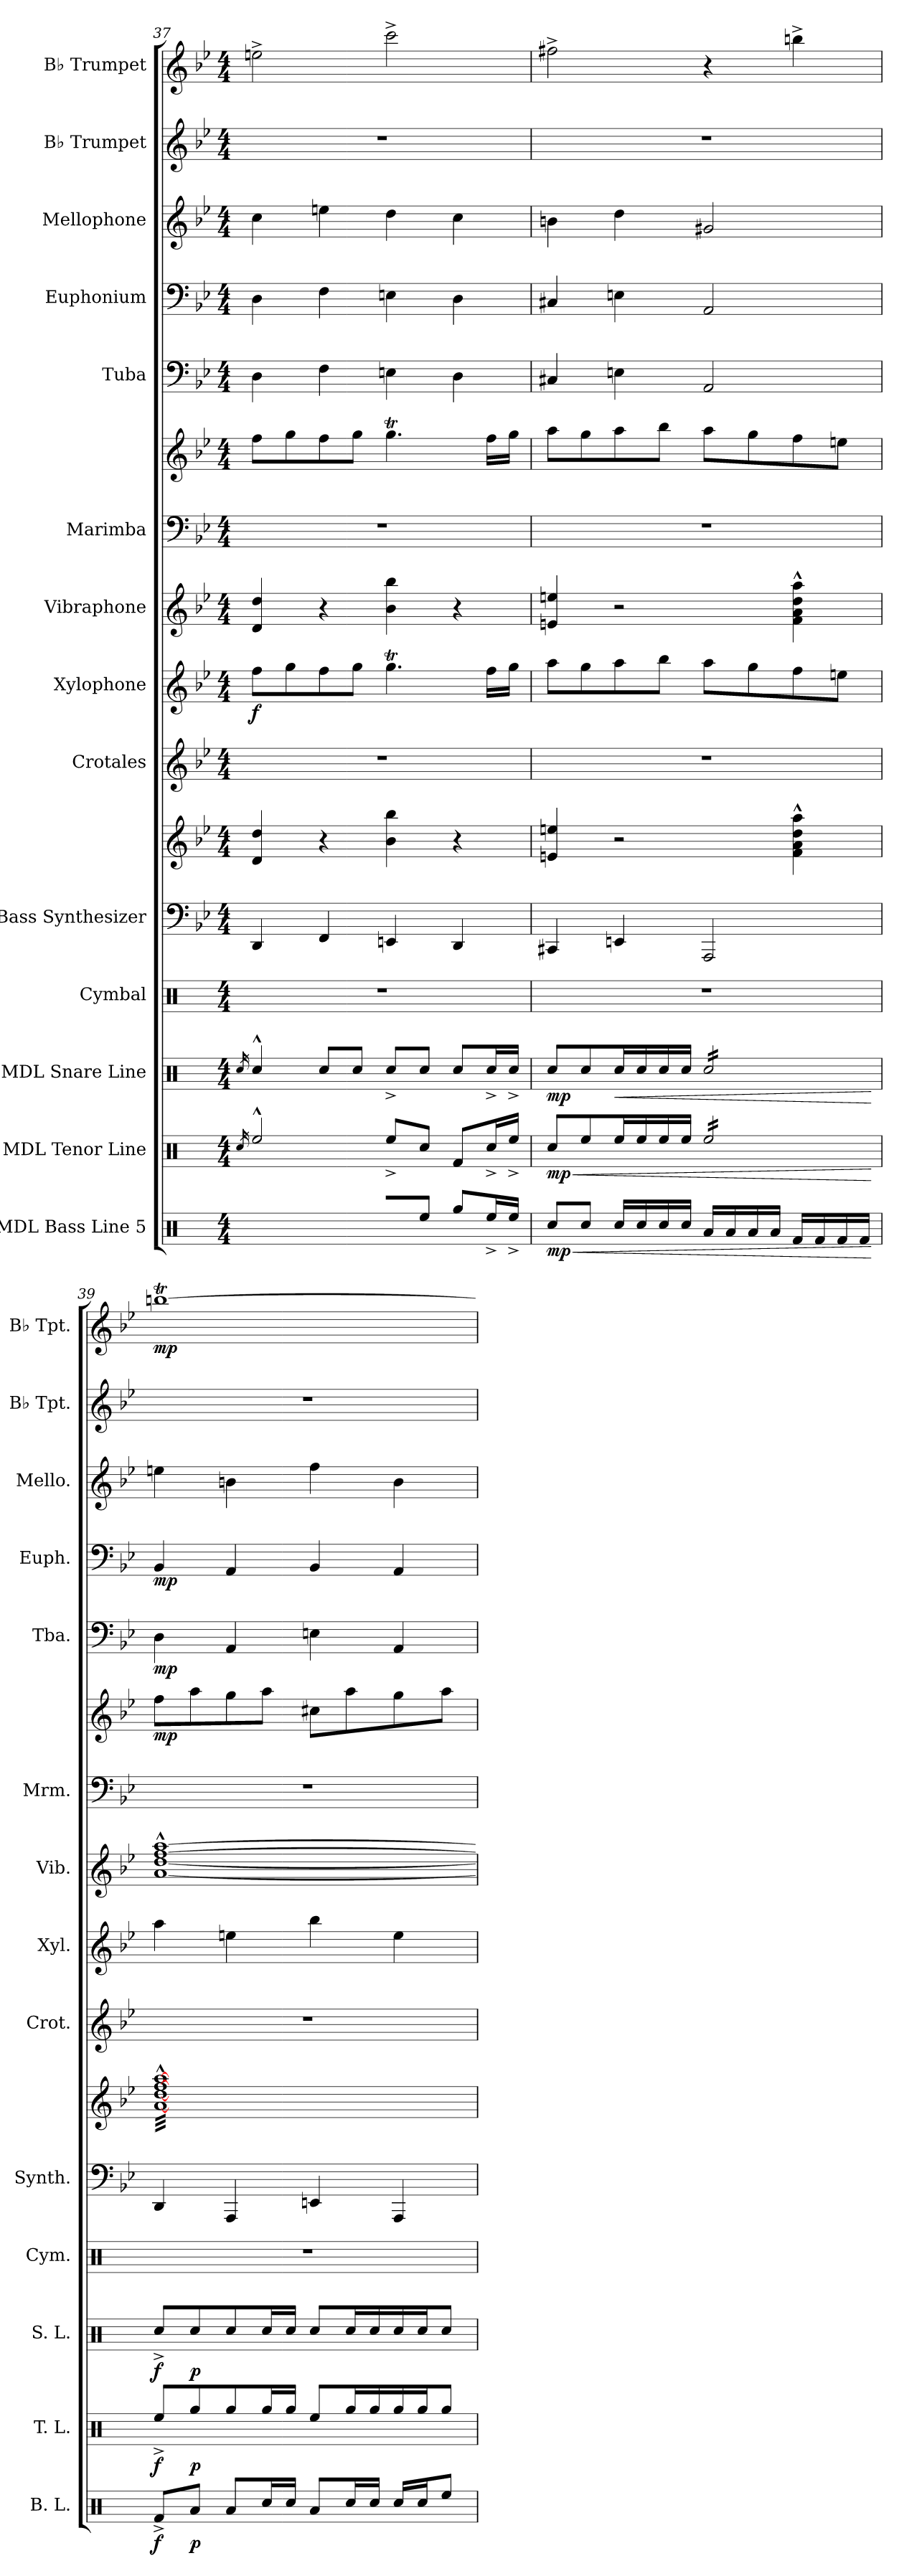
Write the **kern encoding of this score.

**kern	**dynam	**kern	**dynam	**kern	**dynam	**kern	**kern	**kern	**dynam	**kern	**kern	**dynam	**kern	**kern	**kern	**dynam	**kern	**dynam	**kern	**dynam	**kern	**kern	**kern	**dynam
*part14	*part14	*part13	*part13	*part12	*part12	*part11	*part10	*part10	*part10	*part9	*part8	*part8	*part7	*part6	*part6	*part6	*part5	*part5	*part4	*part4	*part3	*part2	*part1	*part1
*staff16	*staff16	*staff15	*staff15	*staff14	*staff14	*staff13	*staff12	*staff11	*staff11/12	*staff10	*staff9	*staff9	*staff8	*staff7	*staff6	*staff6/7	*staff5	*staff5	*staff4	*staff4	*staff3	*staff2	*staff1	*staff1
*I"MDL Bass Line 5	*	*I"MDL Tenor Line	*	*I"MDL Snare Line	*	*I"Cymbal	*I"Bass Synthesizer	*	*	*I"Crotales	*I"Xylophone	*	*I"Vibraphone	*I"Marimba	*	*	*I"Tuba	*	*I"Euphonium	*	*I"Mellophone	*I"B♭ Trumpet	*I"B♭ Trumpet	*
*I'B. L.	*	*I'T. L.	*	*I'S. L.	*	*I'Cym.	*I'Synth.	*	*	*I'Crot.	*I'Xyl.	*	*I'Vib.	*I'Mrm.	*	*	*I'Tba.	*	*I'Euph.	*	*I'Mello.	*I'B♭ Tpt.	*I'B♭ Tpt.	*
*clefX	*	*clefX	*	*clefX	*	*clefX	*clefF4	*clefG2	*	*clefG2	*clefG2	*	*clefG2	*clefF4	*clefG2	*	*clefF4	*	*clefF4	*	*clefG2	*clefG2	*clefG2	*
*	*	*	*	*	*	*	*	*	*	*ITrd-14c-24	*ITrd-7c-12	*	*	*	*	*	*	*	*	*	*ITrd4c7	*ITrd1c2	*ITrd1c2	*
*k[]	*	*k[]	*	*k[]	*	*k[]	*k[b-e-]	*k[b-e-]	*	*k[b-e-]	*k[b-e-]	*	*k[b-e-]	*k[b-e-]	*k[b-e-]	*	*k[b-e-]	*	*k[b-e-]	*	*k[b-e-a-]	*k[b-e-a-d-]	*k[b-e-a-d-]	*
*M4/4	*	*M4/4	*	*M4/4	*	*M4/4	*M4/4	*M4/4	*	*M4/4	*M4/4	*	*M4/4	*M4/4	*M4/4	*	*M4/4	*	*M4/4	*	*M4/4	*M4/4	*M4/4	*
=37	=37	=37	=37	=37	=37	=37	=37	=37	=37	=37	=37	=37	=37	=37	=37	=37	=37	=37	=37	=37	=37	=37	=37	=37
.	.	16qRcc/	.	16qRcc/	.	.	.	.	.	.	.	.	.	.	.	.	.	.	.	.	.	.	.	.
!	!	!	!	!	!	!	!	!	!	!	!	!LO:DY:b	!	!	!	!	!	!	!	!	!	!	!	!
2R^/	.	2Ree^^/	.	4Rcc^^/	.	1r	4DD/	4d/ 4dd/	.	1r	8fff\L	f	4d/ 4dd/	1r	8ff\L	.	4D\	.	4D\	.	4f\	1r	2ddn^\	.
.	.	.	.	.	.	.	.	.	.	.	8ggg\	.	.	.	8gg\	.	.	.	.	.	.	.	.	.
.	.	.	.	8Rcc/L	.	.	4FF/	4r	.	.	8fff\	.	4r	.	8ff\	.	4F\	.	4F\	.	4an\	.	.	.
.	.	.	.	8Rcc/J	.	.	.	.	.	.	8ggg\J	.	.	.	8gg\J	.	.	.	.	.	.	.	.	.
8R^/L	.	8Ree^/L	.	8Rcc^/L	.	.	4EEn/	4b-\ 4bb-\	.	.	4.gggT\	.	4b-\ 4bb-\	.	4.ggT\	.	4En\	.	4En\	.	4g\	.	2bb-^\	.
8Ree/J	.	8Rcc/J	.	8Rcc/J	.	.	.	.	.	.	.	.	.	.	.	.	.	.	.	.	.	.	.	.
8Rgg/L	.	8Rf/L	.	8Rcc/L	.	.	4DD/	4r	.	.	.	.	4r	.	.	.	4D\	.	4D\	.	4f\	.	.	.
16Ree^/L	.	16Rcc^/L	.	16Rcc^/L	.	.	.	.	.	.	16fff\LL	.	.	.	16ff\LL	.	.	.	.	.	.	.	.	.
16Ree^/JJ	.	16Ree^/JJ	.	16Rcc^/JJ	.	.	.	.	.	.	16ggg\JJ	.	.	.	16gg\JJ	.	.	.	.	.	.	.	.	.
=38	=38	=38	=38	=38	=38	=38	=38	=38	=38	=38	=38	=38	=38	=38	=38	=38	=38	=38	=38	=38	=38	=38	=38	=38
!	!LO:HP:b	!	!LO:HP:b	!	!	!	!	!	!	!	!	!	!	!	!	!	!	!	!	!	!	!	!	!
!	!LO:DY:n=1:b	!	!LO:DY:n=1:b	!	!LO:DY:b	!	!	!	!	!	!	!	!	!	!	!	!	!	!	!	!	!	!	!
8Rcc/L	< mp	8Rcc/L	< mp	8Rcc/L	mp	1r	4CC#X/	4en/ 4een/	.	1r	8aaa\L	.	4en/ 4een/	1r	8aa\L	.	4C#X/	.	4C#X/	.	4en\	1r	2een^\	.
8Rcc/J	.	8Ree/	.	8Rcc/	.	.	.	.	.	.	8ggg\	.	.	.	8gg\	.	.	.	.	.	.	.	.	.
!	!	!	!	!	!LO:HP:b	!	!	!	!	!	!	!	!	!	!	!	!	!	!	!	!	!	!	!
*	*	*tremolo	*	*	*	*	*	*	*	*	*	*	*	*	*	*	*	*	*	*	*	*	*	*
*	*	*	*	*tremolo	*	*	*	*	*	*	*	*	*	*	*	*	*	*	*	*	*	*	*	*
16Rcc/LL	.	16Ree/	.	16Rcc/	<	.	4EEn/	2r	.	.	8aaa\	.	2r	.	8aa\	.	4En\	.	4En\	.	4g\	.	.	.
16Rcc/	.	16Ree/	.	16Rcc/	.	.	.	.	.	.	.	.	.	.	.	.	.	.	.	.	.	.	.	.
16Rcc/	.	16Ree/	.	16Rcc/	.	.	.	.	.	.	8bbb-\J	.	.	.	8bb-\J	.	.	.	.	.	.	.	.	.
16Rcc/JJ	.	16Ree/JJ	.	16Rcc/JJ	.	.	.	.	.	.	.	.	.	.	.	.	.	.	.	.	.	.	.	.
16Ra/LL	.	16Ree/LL	.	16Rcc/LL	.	.	2AAA/	.	.	.	8aaa\L	.	.	.	8aa\L	.	2AA/	.	2AA/	.	2c#X/	.	4r	.
16Ra/	.	16Ree/	.	16Rcc/	.	.	.	.	.	.	.	.	.	.	.	.	.	.	.	.	.	.	.	.
16Ra/	.	16Ree/	.	16Rcc/	.	.	.	.	.	.	8ggg\	.	.	.	8gg\	.	.	.	.	.	.	.	.	.
16Ra/JJ	.	16Ree/	.	16Rcc/	.	.	.	.	.	.	.	.	.	.	.	.	.	.	.	.	.	.	.	.
16Rf/LL	.	16Ree/	.	16Rcc/	.	.	.	4f\^^ 4a\^^ 4dd\^^ 4aa\^^	.	.	8fff\	.	4f\^^ 4a\^^ 4dd\^^ 4aa\^^	.	8ff\	.	.	.	.	.	.	.	4aan^\	.
16Rf/	.	16Ree/	.	16Rcc/	.	.	.	.	.	.	.	.	.	.	.	.	.	.	.	.	.	.	.	.
16Rf/	.	16Ree/	.	16Rcc/	.	.	.	.	.	.	8eeen\J	.	.	.	8een\J	.	.	.	.	.	.	.	.	.
16Rf/JJ	.	16Ree/JJ	.	16Rcc/JJ	.	.	.	.	.	.	.	.	.	.	.	.	.	.	.	.	.	.	.	.
*	*	*	*	*Xtremolo	*	*	*	*	*	*	*	*	*	*	*	*	*	*	*	*	*	*	*	*
*	*	*Xtremolo	*	*	*	*	*	*	*	*	*	*	*	*	*	*	*	*	*	*	*	*	*	*
.	[	.	[	.	[	.	.	.	.	.	.	.	.	.	.	.	.	.	.	.	.	.	.	.
!!LO:PB:g=z
=39	=39	=39	=39	=39	=39	=39	=39	=39	=39	=39	=39	=39	=39	=39	=39	=39	=39	=39	=39	=39	=39	=39	=39	=39
!	!LO:DY:b	!	!LO:DY:b	!	!LO:DY:b	!	!	!	!LO:DY:b=2	!	!	!	!	!	!	!	!	!	!	!	!	!	!	!
!	!	!	!	!	!	!	!	!	!LO:DY:n=1:b	!	!	!	!	!	!	!LO:DY:b	!	!LO:DY:b	!	!LO:DY:b	!	!	!	!LO:DY:b
*	*	*	*	*	*	*	*	*tremolo	*	*	*	*	*	*	*	*	*	*	*	*	*	*	*	*
8Rf^/L	f	8Ree^/L	f	8Rcc^/L	f	1r	4DD/	[32a^^ [32dd^^ [32ff^^ [32aa^^LLL	mp mf	1r	4aaa\	.	[1a^^ [1dd^^ [1ff^^ [1aa^^	1r	8ff\L	mp	4D\	mp	4BB-/	mp	4an\	1r	[1aant	mp
.	.	.	.	.	.	.	.	32a^^ 32dd^^ 32ff^^ 32aa^^	.	.	.	.	.	.	.	.	.	.	.	.	.	.	.	.
.	.	.	.	.	.	.	.	32a^^ 32dd^^ 32ff^^ 32aa^^	.	.	.	.	.	.	.	.	.	.	.	.	.	.	.	.
.	.	.	.	.	.	.	.	32a^^ 32dd^^ 32ff^^ 32aa^^	.	.	.	.	.	.	.	.	.	.	.	.	.	.	.	.
!	!LO:DY:b	!	!LO:DY:b	!	!LO:DY:b	!	!	!	!	!	!	!	!	!	!	!	!	!	!	!	!	!	!	!
8Ra/J	p	8Rgg/	p	8Rcc/	p	.	.	32a^^ 32dd^^ 32ff^^ 32aa^^	.	.	.	.	.	.	8aa\	.	.	.	.	.	.	.	.	.
.	.	.	.	.	.	.	.	32a^^ 32dd^^ 32ff^^ 32aa^^	.	.	.	.	.	.	.	.	.	.	.	.	.	.	.	.
.	.	.	.	.	.	.	.	32a^^ 32dd^^ 32ff^^ 32aa^^	.	.	.	.	.	.	.	.	.	.	.	.	.	.	.	.
.	.	.	.	.	.	.	.	32a^^ 32dd^^ 32ff^^ 32aa^^	.	.	.	.	.	.	.	.	.	.	.	.	.	.	.	.
8Ra/L	.	8Rgg/	.	8Rcc/	.	.	4AAA/	32a^^ 32dd^^ 32ff^^ 32aa^^	.	.	4eeen\	.	.	.	8gg\	.	4AA/	.	4AA/	.	4en\	.	.	.
.	.	.	.	.	.	.	.	32a^^ 32dd^^ 32ff^^ 32aa^^	.	.	.	.	.	.	.	.	.	.	.	.	.	.	.	.
.	.	.	.	.	.	.	.	32a^^ 32dd^^ 32ff^^ 32aa^^	.	.	.	.	.	.	.	.	.	.	.	.	.	.	.	.
.	.	.	.	.	.	.	.	32a^^ 32dd^^ 32ff^^ 32aa^^	.	.	.	.	.	.	.	.	.	.	.	.	.	.	.	.
*	*	*tremolo	*	*	*	*	*	*	*	*	*	*	*	*	*	*	*	*	*	*	*	*	*	*
*	*	*	*	*tremolo	*	*	*	*	*	*	*	*	*	*	*	*	*	*	*	*	*	*	*	*
16Rcc/L	.	16Rgg/	.	16Rcc/	.	.	.	32a^^ 32dd^^ 32ff^^ 32aa^^	.	.	.	.	.	.	8aa\J	.	.	.	.	.	.	.	.	.
.	.	.	.	.	.	.	.	32a^^ 32dd^^ 32ff^^ 32aa^^	.	.	.	.	.	.	.	.	.	.	.	.	.	.	.	.
16Rcc/JJ	.	16Rgg/JJ	.	16Rcc/JJ	.	.	.	32a^^ 32dd^^ 32ff^^ 32aa^^	.	.	.	.	.	.	.	.	.	.	.	.	.	.	.	.
*	*	*	*	*Xtremolo	*	*	*	*	*	*	*	*	*	*	*	*	*	*	*	*	*	*	*	*
*	*	*Xtremolo	*	*	*	*	*	*	*	*	*	*	*	*	*	*	*	*	*	*	*	*	*	*
.	.	.	.	.	.	.	.	32a^^ 32dd^^ 32ff^^ 32aa^^	.	.	.	.	.	.	.	.	.	.	.	.	.	.	.	.
8Ra/L	.	8Ree/L	.	8Rcc/L	.	.	4EEn/	32a^^ 32dd^^ 32ff^^ 32aa^^	.	.	4bbb-\	.	.	.	8cc#X\L	.	4En\	.	4BB-/	.	4b-\	.	.	.
.	.	.	.	.	.	.	.	32a^^ 32dd^^ 32ff^^ 32aa^^	.	.	.	.	.	.	.	.	.	.	.	.	.	.	.	.
.	.	.	.	.	.	.	.	32a^^ 32dd^^ 32ff^^ 32aa^^	.	.	.	.	.	.	.	.	.	.	.	.	.	.	.	.
.	.	.	.	.	.	.	.	32a^^ 32dd^^ 32ff^^ 32aa^^	.	.	.	.	.	.	.	.	.	.	.	.	.	.	.	.
*	*	*tremolo	*	*	*	*	*	*	*	*	*	*	*	*	*	*	*	*	*	*	*	*	*	*
*	*	*	*	*tremolo	*	*	*	*	*	*	*	*	*	*	*	*	*	*	*	*	*	*	*	*
16Rcc/L	.	16Rgg/	.	16Rcc/	.	.	.	32a^^ 32dd^^ 32ff^^ 32aa^^	.	.	.	.	.	.	8aa\	.	.	.	.	.	.	.	.	.
.	.	.	.	.	.	.	.	32a^^ 32dd^^ 32ff^^ 32aa^^	.	.	.	.	.	.	.	.	.	.	.	.	.	.	.	.
16Rcc/JJ	.	16Rgg/	.	16Rcc/	.	.	.	32a^^ 32dd^^ 32ff^^ 32aa^^	.	.	.	.	.	.	.	.	.	.	.	.	.	.	.	.
.	.	.	.	.	.	.	.	32a^^ 32dd^^ 32ff^^ 32aa^^	.	.	.	.	.	.	.	.	.	.	.	.	.	.	.	.
16Rcc/LL	.	16Rgg/	.	16Rcc/	.	.	4AAA/	32a^^ 32dd^^ 32ff^^ 32aa^^	.	.	4eee\	.	.	.	8gg\	.	4AA/	.	4AA/	.	4e\	.	.	.
.	.	.	.	.	.	.	.	32a^^ 32dd^^ 32ff^^ 32aa^^	.	.	.	.	.	.	.	.	.	.	.	.	.	.	.	.
16Rcc/J	.	16Rgg/	.	16Rcc/	.	.	.	32a^^ 32dd^^ 32ff^^ 32aa^^	.	.	.	.	.	.	.	.	.	.	.	.	.	.	.	.
*	*	*	*	*Xtremolo	*	*	*	*	*	*	*	*	*	*	*	*	*	*	*	*	*	*	*	*
*	*	*Xtremolo	*	*	*	*	*	*	*	*	*	*	*	*	*	*	*	*	*	*	*	*	*	*
.	.	.	.	.	.	.	.	32a^^ 32dd^^ 32ff^^ 32aa^^	.	.	.	.	.	.	.	.	.	.	.	.	.	.	.	.
8Ree/J	.	8Rgg/J	.	8Rcc/J	.	.	.	32a^^ 32dd^^ 32ff^^ 32aa^^	.	.	.	.	.	.	8aa\J	.	.	.	.	.	.	.	.	.
.	.	.	.	.	.	.	.	32a^^ 32dd^^ 32ff^^ 32aa^^	.	.	.	.	.	.	.	.	.	.	.	.	.	.	.	.
.	.	.	.	.	.	.	.	32a^^ 32dd^^ 32ff^^ 32aa^^	.	.	.	.	.	.	.	.	.	.	.	.	.	.	.	.
.	.	.	.	.	.	.	.	32a^^ 32dd^^ 32ff^^ 32aa^^JJJ	.	.	.	.	.	.	.	.	.	.	.	.	.	.	.	.
*	*	*	*	*	*	*	*	*Xtremolo	*	*	*	*	*	*	*	*	*	*	*	*	*	*	*	*
=	=	=	=	=	=	=	=	=	=	=	=	=	=	=	=	=	=	=	=	=	=	=	=	=
*-	*-	*-	*-	*-	*-	*-	*-	*-	*-	*-	*-	*-	*-	*-	*-	*-	*-	*-	*-	*-	*-	*-	*-	*-
